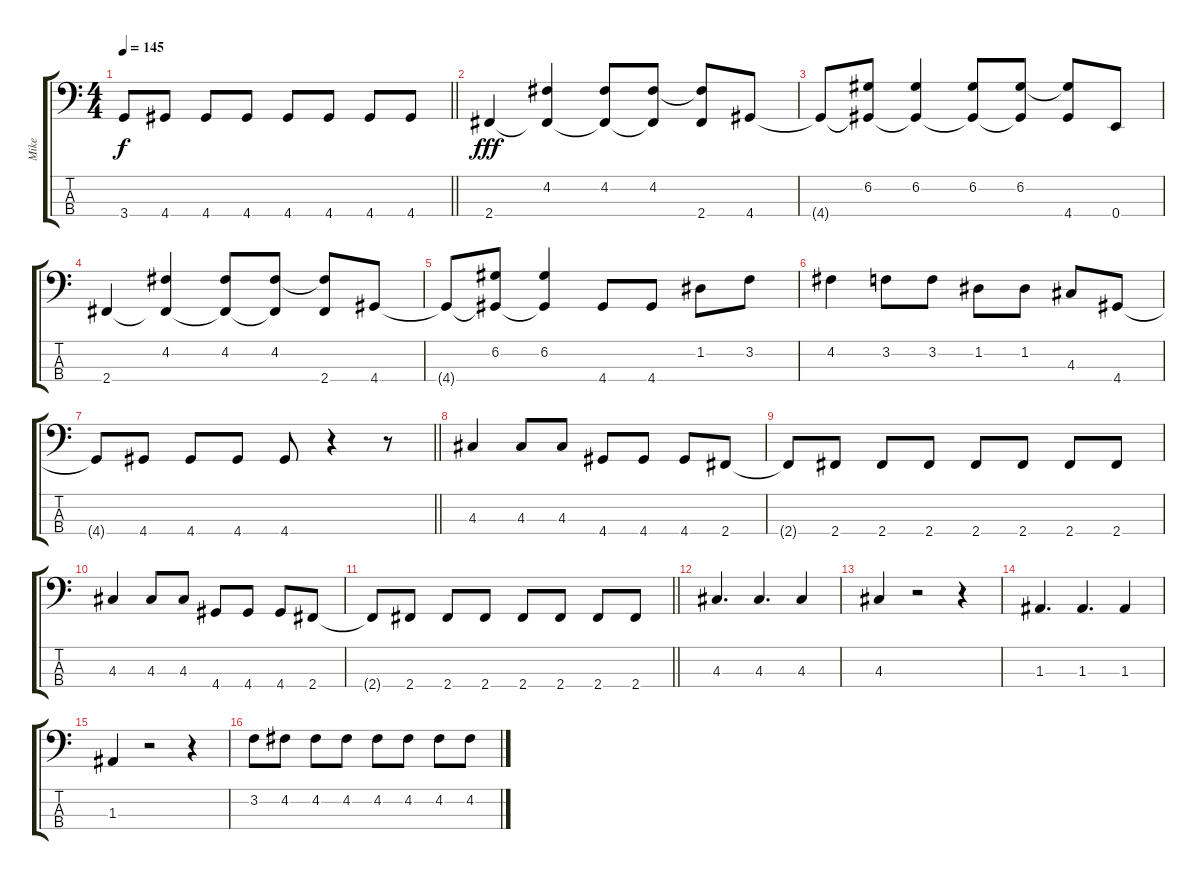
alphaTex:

\track ("Mike" "Mike") {instrument electricbasspick}
\staff {score tabs}
\tuning (G2 D2 A1 E1) {hide}
\ts (4 4)
\tempo 145
\clef f4
\barLineRight lightlight
\ks c
3.4.8{dy f} 4.4.8 4.4.8 4.4.8 4.4.8 4.4.8 4.4.8 4.4.8 |
2.4.4{dy fff} (4.2 2.4{t}).4 (4.2 2.4{t}).8 (4.2 2.4{t}).8 (4.2{t} 2.4).8 4.4.8 |
4.4{t}.8 (6.2 4.4{t}).8 (6.2 4.4{t}).4 (6.2 4.4{t}).8 (6.2 4.4{t}).8 (6.2{t} 4.4).8 0.4.8 |
2.4.4 (4.2 2.4{t}).4 (4.2 2.4{t}).8 (4.2 2.4{t}).8 (4.2{t} 2.4).8 4.4.8 |
4.4{t}.8 (6.2 4.4{t}).8 (6.2 4.4{t}).4 4.4.8 4.4.8 1.2.8 3.2.8 |
4.2.4 3.2.8 3.2.8 1.2.8 1.2.8 4.3.8 4.4.8 |
\barLineRight lightlight
4.4{t}.8 4.4.8 4.4.8 4.4.8 4.4.8 r.4 r.8 |
4.3.4 4.3.8 4.3.8 4.4.8 4.4.8 4.4.8 2.4.8 |
2.4{t}.8 2.4.8 2.4.8 2.4.8 2.4.8 2.4.8 2.4.8 2.4.8 |
4.3.4 4.3.8 4.3.8 4.4.8 4.4.8 4.4.8 2.4.8 |
\barLineRight lightlight
2.4{t}.8 2.4.8 2.4.8 2.4.8 2.4.8 2.4.8 2.4.8 2.4.8 |
4.3.4{d} 4.3.4{d} 4.3.4 |
4.3.4 r.2 r.4 |
1.3.4{d} 1.3.4{d} 1.3.4 |
1.3.4 r.2 r.4 |
3.2.8 4.2.8 4.2.8 4.2.8 4.2.8 4.2.8 4.2.8 4.2.8
